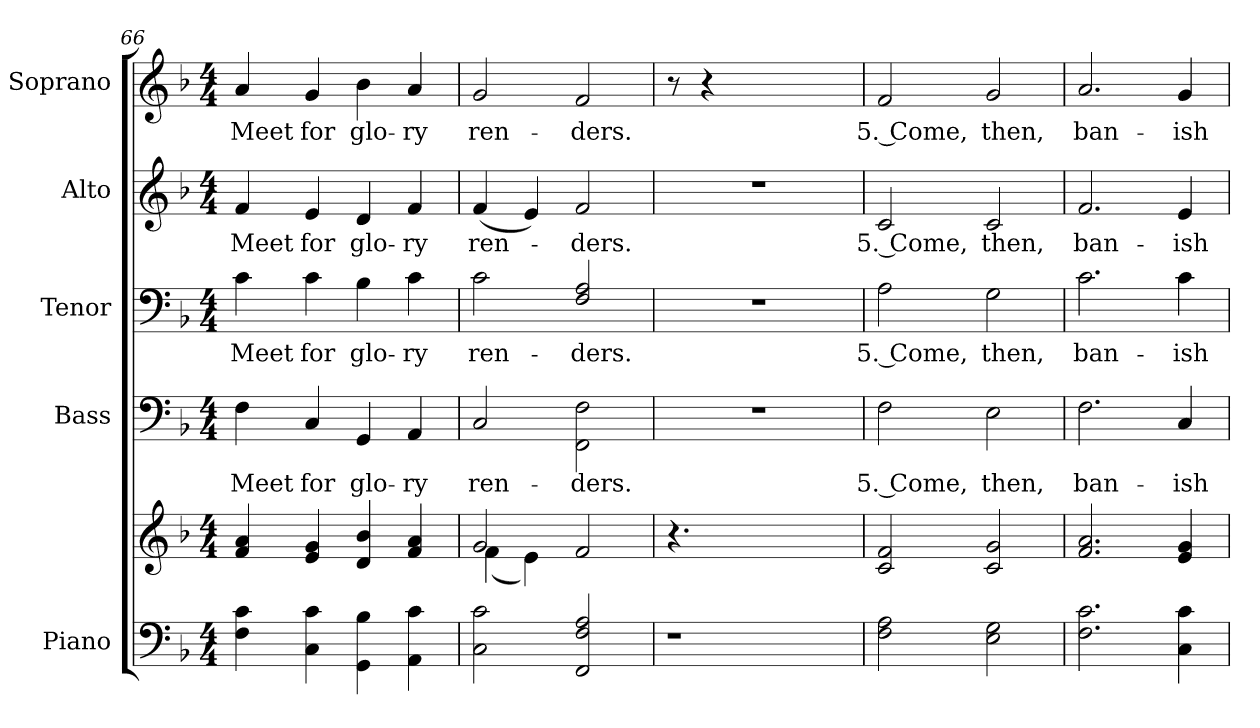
**kern	**kern	**kern	**text	**kern	**text	**kern	**text	**kern	**text
*part5	*part5	*part4	*part4	*part3	*part3	*part2	*part2	*part1	*part1
*staff6	*staff5	*staff4	*staff4	*staff3	*staff3	*staff2	*staff2	*staff1	*staff1
*I"Piano	*	*I"Bass	*	*I"Tenor	*	*I"Alto	*	*I"Soprano	*
*I'Pno.	*	*I'B.	*	*I'T.	*	*I'A.	*	*I'S.	*
!!LO:PB:g=z
*clefF4	*clefG2	*clefF4	*	*clefF4	*	*clefG2	*	*clefG2	*
*k[b-]	*k[b-]	*k[b-]	*	*k[b-]	*	*k[b-]	*	*k[b-]	*
*F:	*F:	*F:	*	*F:	*	*F:	*	*F:	*
*M4/4	*M4/4	*M4/4	*	*M4/4	*	*M4/4	*	*M4/4	*
=66	=66	=66	=66	=66	=66	=66	=66	=66	=66
!	!	!	!LO:LY:b:color=#000000	!	!	!	!	!	!
!	!	!	!	!	!LO:LY:b:color=#000000	!	!	!	!
!	!	!	!	!	!	!	!LO:LY:b:color=#000000	!	!
!	!	!	!	!	!	!	!	!	!LO:LY:b:color=#000000
4Fi\ 4ci	4fi/ 4ai	4Fi\	Meet	4ci\	Meet	4fi/	Meet	4ai/	Meet
!	!	!	!LO:LY:b:color=#000000	!	!	!	!	!	!
!	!	!	!	!	!LO:LY:b:color=#000000	!	!	!	!
!	!	!	!	!	!	!	!LO:LY:b:color=#000000	!	!
!	!	!	!	!	!	!	!	!	!LO:LY:b:color=#000000
4Ci\ 4ci	4ei/ 4gi	4Ci/	for	4ci\	for	4ei/	for	4gi/	for
!	!	!	!LO:LY:b:color=#000000	!	!	!	!	!	!
!	!	!	!	!	!LO:LY:b:color=#000000	!	!	!	!
!	!	!	!	!	!	!	!LO:LY:b:color=#000000	!	!
!	!	!	!	!	!	!	!	!	!LO:LY:b:color=#000000
4GGi\ 4B-i	4di/ 4b-i	4GGi/	glo-	4B-i\	glo-	4di/	glo-	4b-i\	glo-
!	!	!	!LO:LY:b:color=#000000	!	!	!	!	!	!
!	!	!	!	!	!LO:LY:b:color=#000000	!	!	!	!
!	!	!	!	!	!	!	!LO:LY:b:color=#000000	!	!
!	!	!	!	!	!	!	!	!	!LO:LY:b:color=#000000
4AAi\ 4ci	4fi/ 4ai	4AAi/	-ry	4ci\	-ry	4fi/	-ry	4ai/	-ry
=67	=67	=67	=67	=67	=67	=67	=67	=67	=67
*	*^	*	*	*	*	*	*	*	*
!	!	!	!	!LO:LY:b:color=#000000	!	!	!	!	!	!
!	!	!	!	!	!	!LO:LY:b:color=#000000	!	!	!	!
!	!	!	!	!	!	!	!	!LO:LY:b:color=#000000	!	!
!	!	!	!	!	!	!	!	!	!	!LO:LY:b:color=#000000
2Ci\ 2ci	2gi/	(4fi\	2Ci/	ren-	2ci\	ren-	(4fi/	ren-	2gi/	ren-
.	.	4ei\)	.	.	.	.	4ei/)	.	.	.
!	!	!	!	!LO:LY:b:color=#000000	!	!	!	!	!	!
!	!	!	!	!	!	!LO:LY:b:color=#000000	!	!	!	!
!	!	!	!	!	!	!	!	!LO:LY:b:color=#000000	!	!
!	!	!	!	!	!	!	!	!	!	!LO:LY:b:color=#000000
2FFi/ 2Fi 2Ai	2fi/	2ryy	2FFi\ 2Fi	-ders.	2Fi/ 2Ai	-ders.	2fi/	-ders.	2fi/	-ders.
!!LO:PB:g=z
=68	=68	=68	=68	=68	=68	=68	=68	=68	=68	=68
!LO:N:vis=1	!LO:N:vis=1	!	!LO:N:vis=1	!	!LO:N:vis=1	!	!LO:N:vis=1	!	!	!
*	*v	*v	*	*	*	*	*	*	*	*
4.r	4.r	1r	.	1r	.	1r	.	8r	.
.	.	.	.	.	.	.	.	4r	.
2ryy	2ryy	.	.	.	.	.	.	2ryy	.
8ryy	8ryy	.	.	.	.	.	.	8ryy	.
=69	=69	=69	=69	=69	=69	=69	=69	=69	=69
!	!	!	!LO:LY:b:color=#000000	!	!	!	!	!	!
!	!	!	!	!	!LO:LY:b:color=#000000	!	!	!	!
!	!	!	!	!	!	!	!LO:LY:b:color=#000000	!	!
!	!	!	!	!	!	!	!	!	!LO:LY:b:color=#000000
2Fi\ 2Ai	2ci/ 2fi	2Fi\	5. Come,	2Ai\	5. Come,	2ci/	5. Come,	2fi/	5. Come,
!	!	!	!LO:LY:b:color=#000000	!	!	!	!	!	!
!	!	!	!	!	!LO:LY:b:color=#000000	!	!	!	!
!	!	!	!	!	!	!	!LO:LY:b:color=#000000	!	!
!	!	!	!	!	!	!	!	!	!LO:LY:b:color=#000000
2Ei\ 2Gi	2ci/ 2gi	2Ei\	then,	2Gi\	then,	2ci/	then,	2gi/	then,
=70	=70	=70	=70	=70	=70	=70	=70	=70	=70
!	!	!	!LO:LY:b:color=#000000	!	!	!	!	!	!
!	!	!	!	!	!LO:LY:b:color=#000000	!	!	!	!
!	!	!	!	!	!	!	!LO:LY:b:color=#000000	!	!
!	!	!	!	!	!	!	!	!	!LO:LY:b:color=#000000
2.Fi\ 2.ci	2.fi/ 2.ai	2.Fi\	ban-	2.ci\	ban-	2.fi/	ban-	2.ai/	ban-
!	!	!	!LO:LY:b:color=#000000	!	!	!	!	!	!
!	!	!	!	!	!LO:LY:b:color=#000000	!	!	!	!
!	!	!	!	!	!	!	!LO:LY:b:color=#000000	!	!
!	!	!	!	!	!	!	!	!	!LO:LY:b:color=#000000
4Ci\ 4ci	4ei/ 4gi	4Ci/	-ish	4ci\	-ish	4ei/	-ish	4gi/	-ish
=	=	=	=	=	=	=	=	=	=
*-	*-	*-	*-	*-	*-	*-	*-	*-	*-
